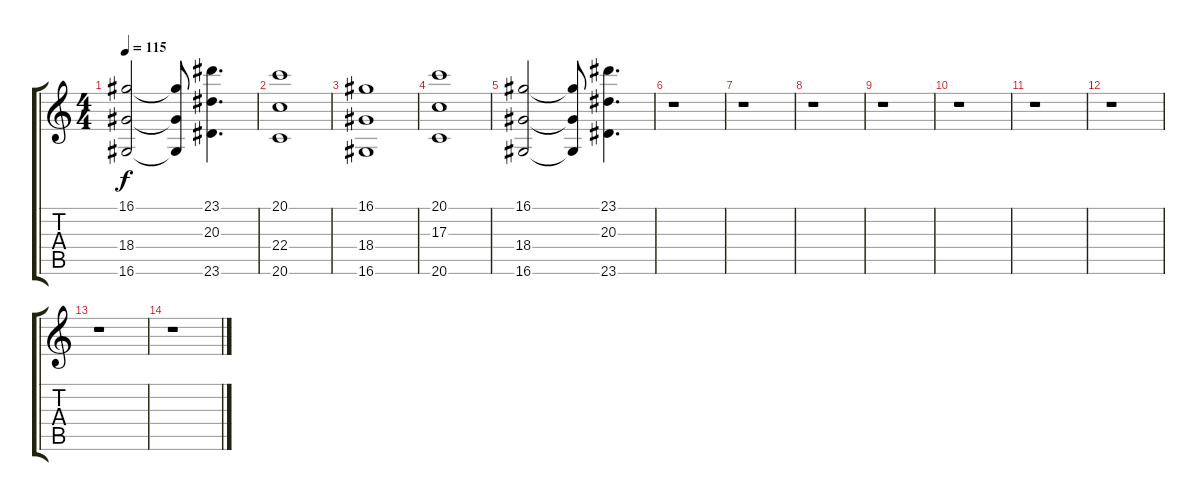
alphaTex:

\track "" {instrument pad2warm}
\staff {score tabs}
\tuning (E4 B3 G3 D3 A2 E2) {hide}
\ts (4 4)
\tempo 115
\clef g2
\ks c
(16.1 18.4 16.6).2{dy f} (16.1{t} 18.4{t} 16.6{t}).8 (23.1 20.3 23.6).4{d} |
(20.1 22.4 20.6).1 |
(16.1 18.4 16.6).1 |
(20.1 17.3 20.6).1 |
(16.1 18.4 16.6).2 (16.1{t} 18.4{t} 16.6{t}).8 (23.1 20.3 23.6).4{d} |
r.1 |
r.1 |
r.1 |
r.1 |
r.1 |
r.1 |
r.1 |
r.1 |
r.1
